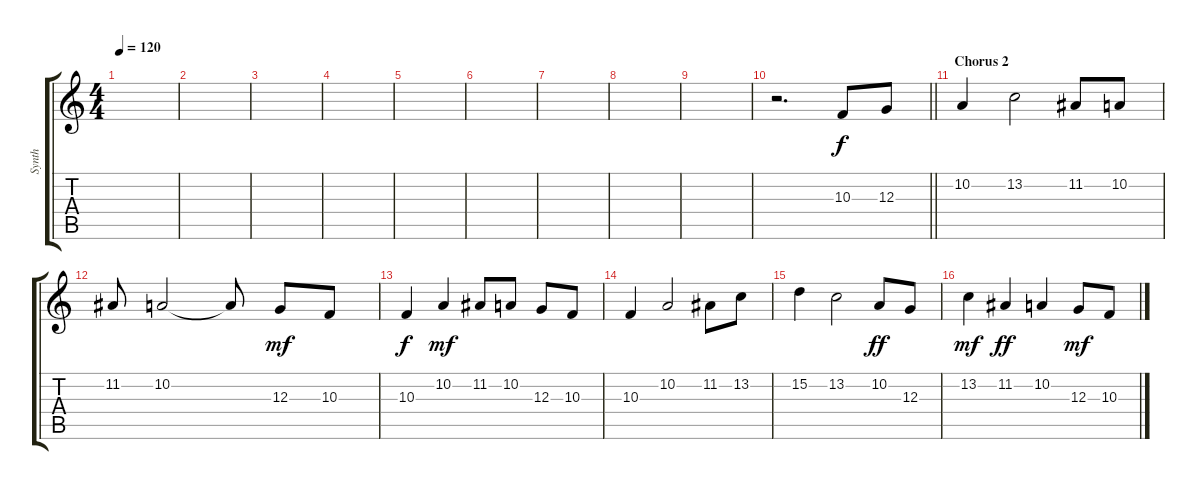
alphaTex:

\track ("Synth" "Synth") {instrument lead1square}
\staff {score tabs}
\tuning (E4 B3 G3 D3 A2 E2) {hide}
\ts (4 4)
\tempo 120
\clef g2
\ks c
|
|
|
|
|
|
|
|
|
\barLineRight lightlight
r.2{d} 10.3.8 12.3.8 |
\section ("" "Chorus 2")
10.2.4 13.2.2 11.2.8 10.2.8 |
11.2.8 10.2.2 10.2{t}.8 12.3.8{dy mf} 10.3.8 |
10.3.4{dy f} 10.2.4{dy mf} 11.2.8 10.2.8 12.3.8 10.3.8 |
10.3.4 10.2.2 11.2.8 13.2.8 |
15.2.4 13.2.2 10.2.8{dy ff} 12.3.8 |
13.2.4{dy mf} 11.2.4{dy ff} 10.2.4 12.3.8{dy mf} 10.3.8
